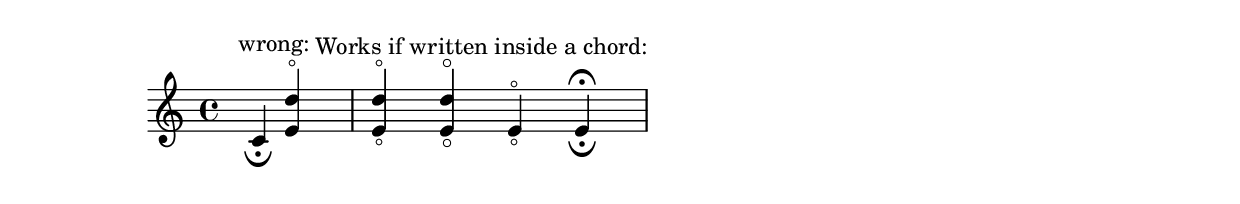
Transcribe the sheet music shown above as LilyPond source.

%% Do not edit this file; it is automatically
%% generated from LSR http://lsr.dsi.unimi.it
%% This file is in the public domain.
\version "2.13.10"

\header {
  lsrtags = "expressive-marks, tweaks-and-overrides"

  texidoc = "
By default, LilyPond does not allow the same articulation (e.g. an
accent, a fermata, a flageolet, etc.) to be displayed above and below a
note. For example, c4_\\fermata^\\fermata will only show a fermata
below. The fermata above will simply be ignored. However, one can stick
scripts (just like fingerings) inside a chord, which means it is
possible to have as many articulations as desired. This approach has
the advantage that it ignores the stem and positions the articulation
relative to the note head. This can be seen in the case of the
flageolets in the snippet. To mimic the behaviour of scripts outside a
chord, 'add-stem-support would be required. So, the solution is to
write the note as a chord and add the articulations inside the <...>.
The direction will always be above, but one can tweak this via a
\\tweak: @code{<c-\\tweak #'direction #DOWN-\\fermata^\\fermata>}

"
  doctitle = "Showing the same articulation above and below a note or chord"
} % begin verbatim

% The same as \flageolet, just a little smaller
smallFlageolet =
#(let ((m (make-articulation "flageolet")))
   (set! (ly:music-property m 'tweaks)
         (acons 'font-size -2
                (ly:music-property m 'tweaks)))
   m)

\relative c' {
  s4^"wrong:"
  c_\fermata^\fermata % The second fermata is ignored!
  <e d'>^\smallFlageolet_\smallFlageolet

  % it works only if you wrap the note inside a chord. By default,
  % all articulations will be printed above, so you have to tweak
  % the direction.
  s4^"Works if written inside a chord:"
  <e-\tweak #'direction #DOWN -\smallFlageolet d'^\smallFlageolet>
  <e-\tweak #'direction #DOWN -\flageolet d'^\flageolet>
  <e-\tweak #'direction #DOWN -\smallFlageolet^\smallFlageolet>
  <e-\tweak #'direction #DOWN -\fermata^\fermata>
}

